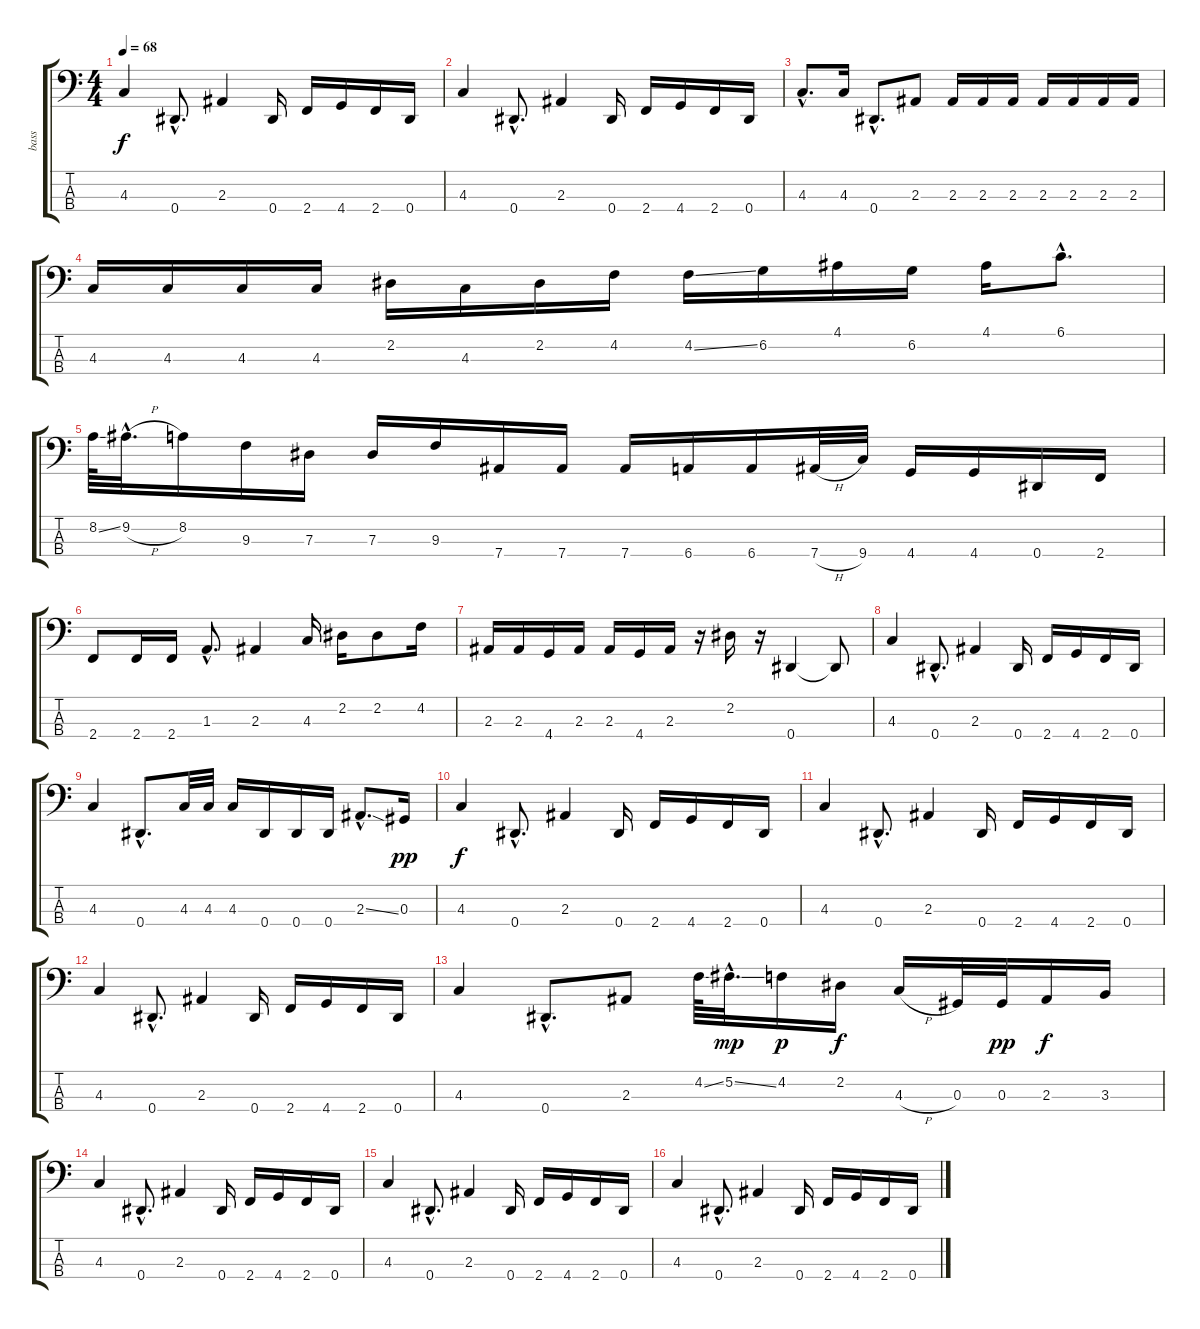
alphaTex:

\track ("bass" "bass") {instrument electricbassfinger}
\staff {score tabs}
\tuning (Gb2 Db2 Ab1 Eb1) {hide}
\ts (4 4)
\tempo 68
\clef f4
\ks c
4.3.4{dy f} 0.4{hac}.8{d} 2.3.4 0.4.16 2.4.16 4.4.16 2.4.16 0.4.16 |
4.3.4 0.4{hac}.8{d} 2.3.4 0.4.16 2.4.16 4.4.16 2.4.16 0.4.16 |
4.3{hac}.8{d} 4.3.16 0.4{hac}.8{d} 2.3.8 2.3.16 2.3.16 2.3.16 2.3.16 2.3.16 2.3.16 2.3.16 |
4.3.16 4.3.16 4.3.16 4.3.16 2.2.16 4.3.16 2.2.16 4.2.16 4.2{ss}.16 6.2.16 4.1.16 6.2.16 4.1.16 6.1{hac}.8{d} |
8.2{ss}.64 9.2{h hac}.32{d} 8.2.16 9.3.16 7.3.16 7.3.16 9.3.16 7.4.16 7.4.16 7.4.16 6.4.16 6.4.16 7.4{h}.32 9.4.32 4.4.16 4.4.16 0.4.16 2.4.16 |
2.4.8 2.4.16 2.4.16 1.3{hac}.8{d} 2.3.4 4.3.16 2.2.16 2.2.8 4.2.16 |
2.3.16 2.3.16 4.4.16 2.3.16 2.3.16 4.4.16 2.3.16 r.16 2.2.16 r.16 0.4.4 0.4{t}.8 |
4.3.4 0.4{hac}.8{d} 2.3.4 0.4.16 2.4.16 4.4.16 2.4.16 0.4.16 |
4.3.4 0.4{hac}.8{d} 4.3.32 4.3.32 4.3.16 0.4.16 0.4.16 0.4.16 2.3{ss hac}.8{d} 0.3.16{dy pp} |
4.3.4{dy f} 0.4{hac}.8{d} 2.3.4 0.4.16 2.4.16 4.4.16 2.4.16 0.4.16 |
4.3.4 0.4{hac}.8{d} 2.3.4 0.4.16 2.4.16 4.4.16 2.4.16 0.4.16 |
4.3.4 0.4{hac}.8{d} 2.3.4 0.4.16 2.4.16 4.4.16 2.4.16 0.4.16 |
4.3.4 0.4{hac}.8{d} 2.3.8 4.2{ss}.64 5.2{ss hac}.32{d dy mp} 4.2.16{dy p} 2.2.16{dy f} 4.3{h}.16 0.3.32 0.3.32{dy pp} 2.3.16{dy f} 3.3.16 |
4.3.4 0.4{hac}.8{d} 2.3.4 0.4.16 2.4.16 4.4.16 2.4.16 0.4.16 |
4.3.4 0.4{hac}.8{d} 2.3.4 0.4.16 2.4.16 4.4.16 2.4.16 0.4.16 |
4.3.4 0.4{hac}.8{d} 2.3.4 0.4.16 2.4.16 4.4.16 2.4.16 0.4.16
